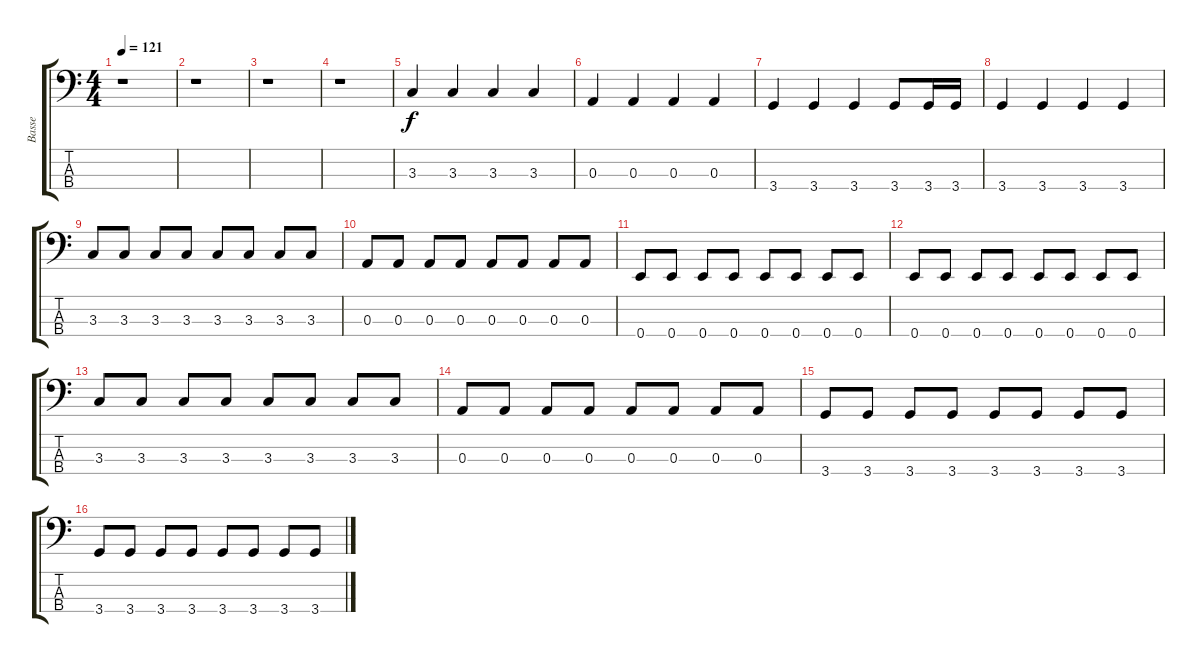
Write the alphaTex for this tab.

\track ("Basse" "Basse") {instrument fretlessbass}
\staff {score tabs}
\tuning (G2 D2 A1 E1) {hide}
\ts (4 4)
\tempo 121
\clef f4
\ks c
r.1{dy f} |
r.1 |
r.1 |
r.1 |
3.3.4 3.3.4 3.3.4 3.3.4 |
0.3.4 0.3.4 0.3.4 0.3.4 |
3.4.4 3.4.4 3.4.4 3.4.8 3.4.16 3.4.16 |
3.4.4 3.4.4 3.4.4 3.4.4 |
3.3.8 3.3.8 3.3.8 3.3.8 3.3.8 3.3.8 3.3.8 3.3.8 |
0.3.8 0.3.8 0.3.8 0.3.8 0.3.8 0.3.8 0.3.8 0.3.8 |
0.4.8 0.4.8 0.4.8 0.4.8 0.4.8 0.4.8 0.4.8 0.4.8 |
0.4.8 0.4.8 0.4.8 0.4.8 0.4.8 0.4.8 0.4.8 0.4.8 |
3.3.8 3.3.8 3.3.8 3.3.8 3.3.8 3.3.8 3.3.8 3.3.8 |
0.3.8 0.3.8 0.3.8 0.3.8 0.3.8 0.3.8 0.3.8 0.3.8 |
3.4.8 3.4.8 3.4.8 3.4.8 3.4.8 3.4.8 3.4.8 3.4.8 |
3.4.8 3.4.8 3.4.8 3.4.8 3.4.8 3.4.8 3.4.8 3.4.8
